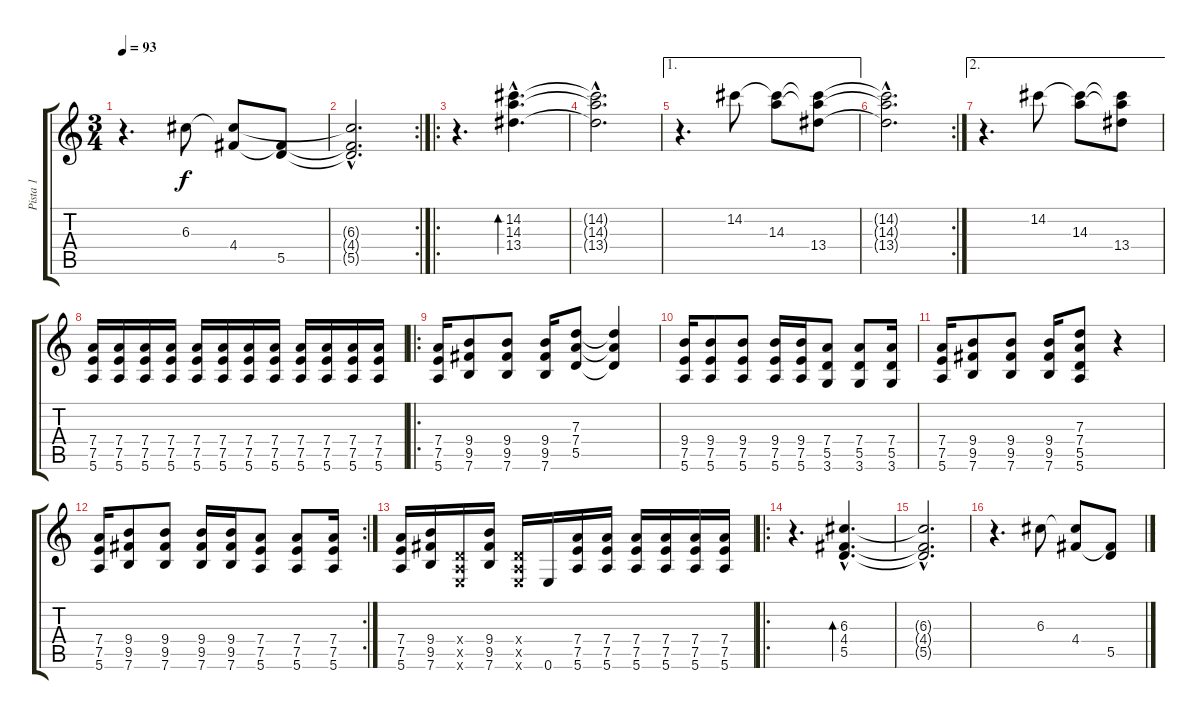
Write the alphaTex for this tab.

\track ("Pista 1" "Pista 1") {instrument acousticguitarsteel}
\staff {score tabs}
\tuning (E4 B3 G3 D3 A2 E2) {hide}
\ts (3 4)
\tempo 93
\clef g2
\ks c
r.4{d dy f} 6.3.8 (6.3{t} 4.4).8 (4.4{t} 5.5).8 |
\rc 2
(6.3{hac t} 4.4{hac t} 5.5{hac t}).2{d} |
\ro
r.4{d} (14.2{hac} 14.3{hac} 13.4{hac}).4{d bd 240} |
(14.2{hac t} 14.3{hac t} 13.4{hac t}).2{d} |
\ae 1
r.4{d} 14.2.8 (14.2{t} 14.3).8 (14.2{t} 14.3{t} 13.4).8 |
\rc 2
(14.2{hac t} 14.3{hac t} 13.4{hac t}).2{d} |
\ae 2
r.4{d} 14.2.8 (14.2{t} 14.3).8 (14.2{t} 14.3{t} 13.4).8 |
(7.4 7.5 5.6).16 (7.4 7.5 5.6).16 (7.4 7.5 5.6).16 (7.4 7.5 5.6).16 (7.4 7.5 5.6).16 (7.4 7.5 5.6).16 (7.4 7.5 5.6).16 (7.4 7.5 5.6).16 (7.4 7.5 5.6).16 (7.4 7.5 5.6).16 (7.4 7.5 5.6).16 (7.4 7.5 5.6).16 |
\ro
(7.4 7.5 5.6).16 (9.4 9.5 7.6).8 (9.4 9.5 7.6).8 (9.4 9.5 7.6).16 (7.3 7.4 5.5).8 (7.3{t} 7.4{t} 5.5{t}).4 |
(9.4 7.5 5.6).16 (9.4 7.5 5.6).8 (9.4 7.5 5.6).8 (9.4 7.5 5.6).16 (9.4 7.5 5.6).16 (7.4 5.5 3.6).8 (7.4 5.5 3.6).8 (7.4 5.5 3.6).16 |
(7.4 7.5 5.6).16 (9.4 9.5 7.6).8 (9.4 9.5 7.6).8 (9.4 9.5 7.6).16 (7.3 7.4 5.5 5.6).8 r.4 |
\rc 2
(7.4 7.5 5.6).16 (9.4 9.5 7.6).8 (9.4 9.5 7.6).8 (9.4 9.5 7.6).16 (9.4 9.5 7.6).16 (7.4 7.5 5.6).8 (7.4 7.5 5.6).8 (7.4 7.5 5.6).16 |
(7.4 7.5 5.6).16 (9.4 9.5 7.6).16 (0.4{x} 0.5{x} 0.6{x}).16 (9.4 9.5 7.6).16 (0.4{x} 0.5{x} 0.6{x}).16 0.6.16 (7.4 7.5 5.6).16 (7.4 7.5 5.6).16 (7.4 7.5 5.6).16 (7.4 7.5 5.6).16 (7.4 7.5 5.6).16 (7.4 7.5 5.6).16 |
\ro
r.4{d} (6.3{hac} 4.4{hac} 5.5{hac}).4{d bd 240} |
(6.3{hac t} 4.4{hac t} 5.5{hac t}).2{d} |
r.4{d} 6.3.8 (6.3{t} 4.4).8 (4.4{t} 5.5).8
